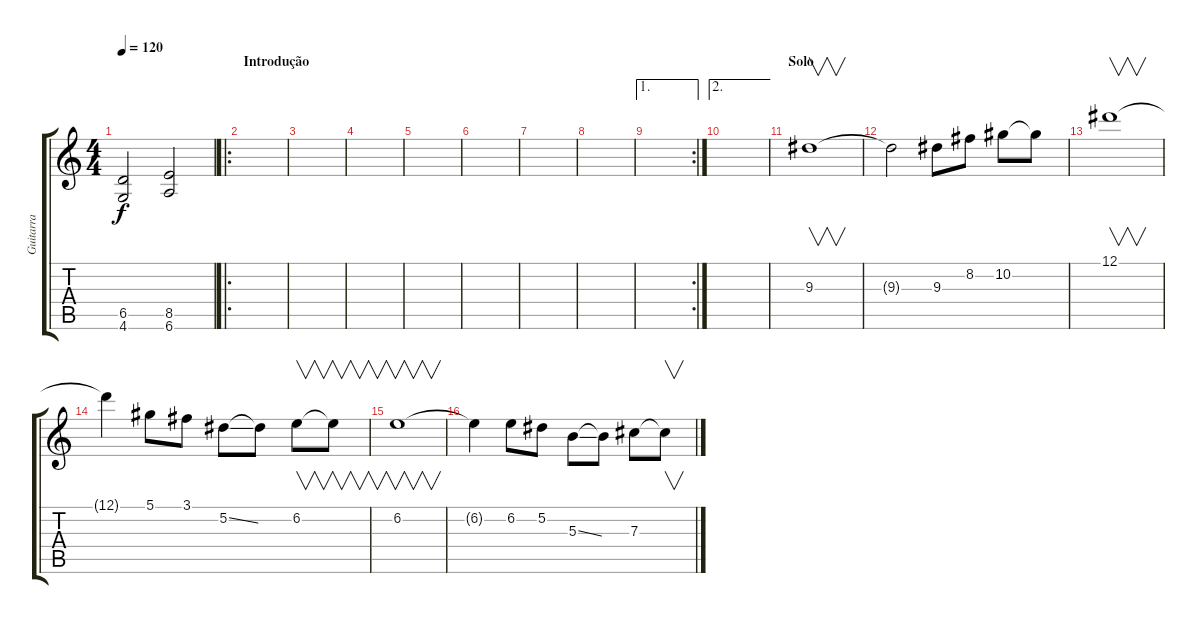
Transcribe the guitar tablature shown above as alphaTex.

\track ("Guitarra" "Guitarra") {instrument distortionguitar}
\staff {score tabs}
\tuning (Eb4 Bb3 Gb3 Db3 Ab2 Eb2) {hide}
\ts (4 4)
\tempo 120
\clef g2
\ks c
(6.5 4.6).2{dy f} (8.5 6.6).2 |
\ro
\section ("" "Introdução")
|
|
|
|
|
|
|
\ae 1
\rc 2
|
\ae 2
|
\section ("" "Solo")
9.3.1{v} |
9.3{t}.2 9.3.8 8.2.8 10.2.8 10.2{t}.8 |
12.1.1{v} |
12.1{t}.4 5.1.8 3.1.8 5.2{ss}.8 5.2{t}.8 6.2.8{v} 6.2{t}.8{v} |
6.2.1{v} |
6.2{t}.4 6.2.8 5.2.8 5.3{ss}.8 5.3{t}.8 7.3.8 7.3{t}.8{v}
